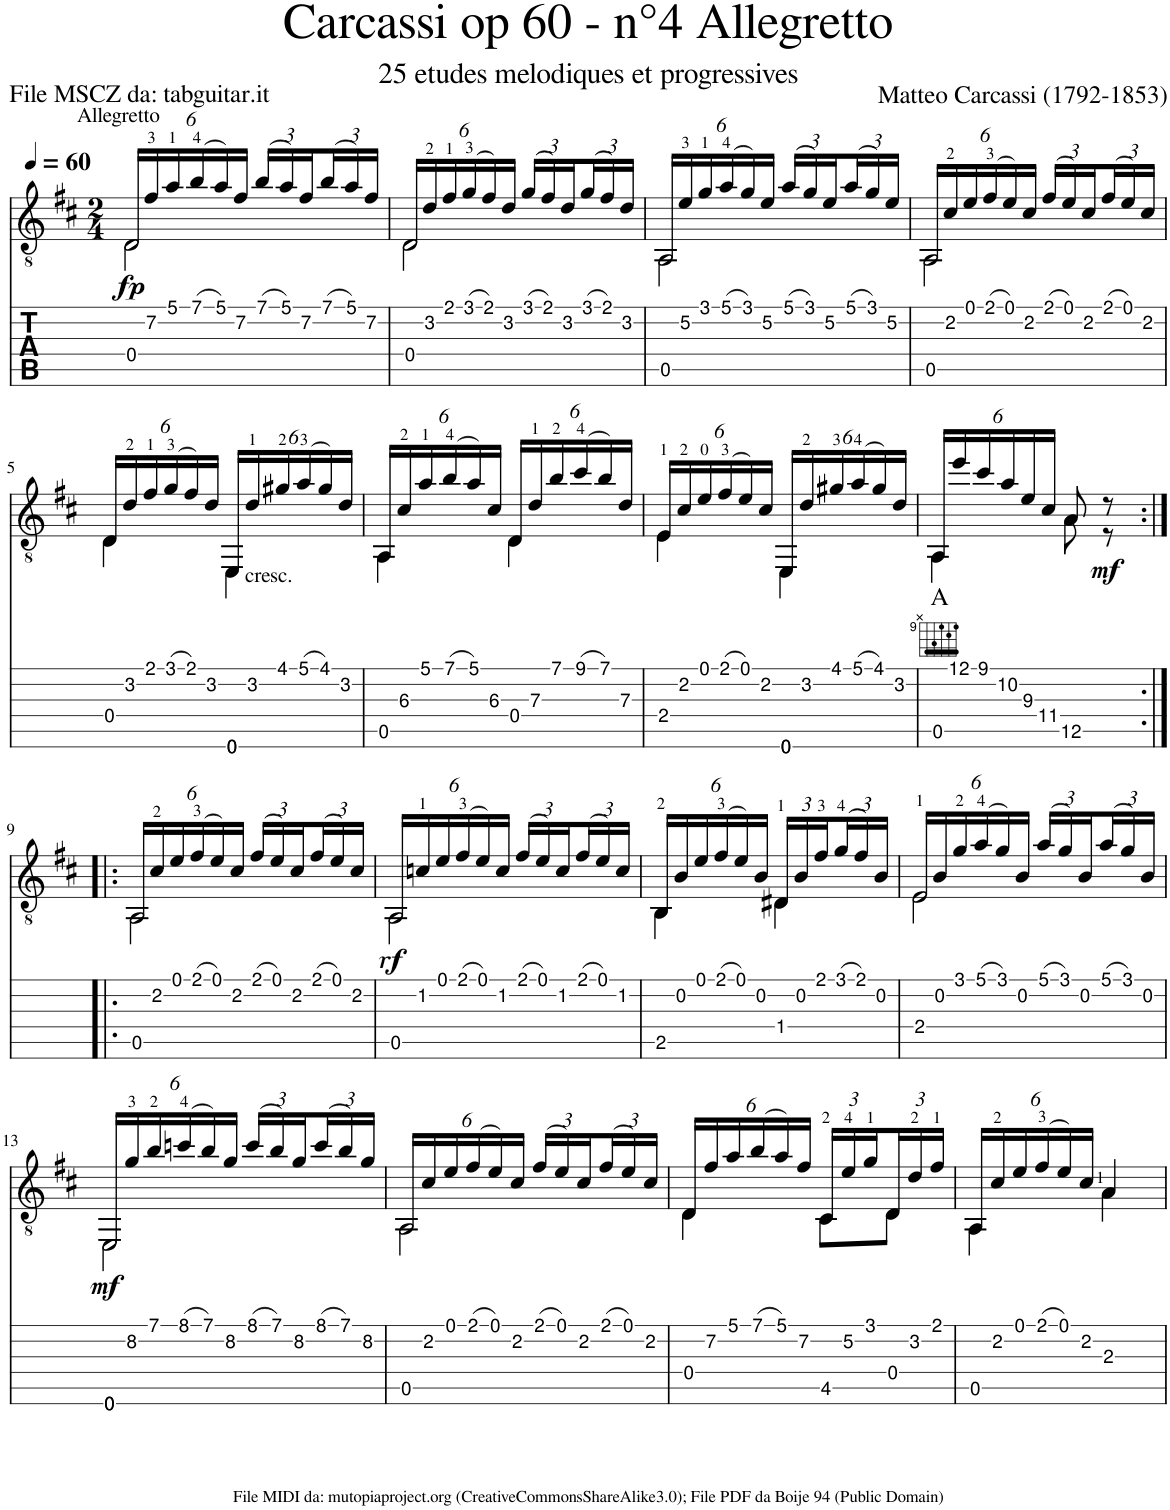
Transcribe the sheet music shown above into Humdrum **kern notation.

**kern	**kern	**dynam	**harte
*part1	*part1	*part1	*part1
*staff2	*staff1	*staff1/2	*
*I"Guitar	*	*	*
*I'Guit.	*	*	*
*stria6	*	*	*
*	*clefGv2	*	*
*k[f#c#]	*k[f#c#]	*	*
*M2/4	*M2/4	*	*
*MM60	*MM60	*	*
*Xbrackettup	*Xbrackettup	*	*
=1	=1	=1	=1
*^	*	*	*
!	!	!LO:TX:a:t=Allegretto	!	!
!	!	!LO:N:head=open	!LO:DY:b	!
*	*	*^	*	*
24DLL	2D	24D/LL	2D\	fp	.
24f#	.	24f#/	.	.	.
24aJ	.	24a/	.	.	.
24bL	.	(24b/	.	.	.
24a	.	24a/)	.	.	.
24f#JJ	.	24f#/JJ	.	.	.
24bLL	.	(24b/LL	.	.	.
24a	.	24a/)	.	.	.
24f#J	.	24f#/	.	.	.
24bL	.	(24b/	.	.	.
24a	.	24a/)	.	.	.
24f#JJ	.	24f#/JJ	.	.	.
=2	=2	=2	=2	=2	=2
!	!	!LO:N:head=open	!	!	!
24DLL	2D	24D/LL	2D\	.	.
24d	.	24d/	.	.	.
24f#J	.	24f#/	.	.	.
24gL	.	(24g/	.	.	.
24f#	.	24f#/)	.	.	.
24dJJ	.	24d/JJ	.	.	.
24gLL	.	(24g/LL	.	.	.
24f#	.	24f#/)	.	.	.
24dJ	.	24d/	.	.	.
24gL	.	(24g/	.	.	.
24f#	.	24f#/)	.	.	.
24dJJ	.	24d/JJ	.	.	.
=3	=3	=3	=3	=3	=3
!	!	!LO:N:head=open	!	!	!
24AALL	2AA	24AA/LL	2AA\	.	.
24e	.	24e/	.	.	.
24gJ	.	24g/	.	.	.
24aL	.	(24a/	.	.	.
24g	.	24g/)	.	.	.
24eJJ	.	24e/JJ	.	.	.
24aLL	.	(24a/LL	.	.	.
24g	.	24g/)	.	.	.
24eJ	.	24e/	.	.	.
24aL	.	(24a/	.	.	.
24g	.	24g/)	.	.	.
24eJJ	.	24e/JJ	.	.	.
=4	=4	=4	=4	=4	=4
!	!	!LO:N:head=open	!	!	!
24AALL	2AA	24AA/LL	2AA\	.	.
24c#	.	24c#/	.	.	.
24eJ	.	24e/	.	.	.
24f#L	.	(24f#/	.	.	.
24e	.	24e/)	.	.	.
24c#JJ	.	24c#/JJ	.	.	.
24f#LL	.	(24f#/LL	.	.	.
24e	.	24e/)	.	.	.
24c#J	.	24c#/	.	.	.
24f#L	.	(24f#/	.	.	.
24e	.	24e/)	.	.	.
24c#JJ	.	24c#/JJ	.	.	.
!!LO:LB:g=z	!!
=5	=5	=5	=5	=5	=5
24DLL	4D	24D/LL	4D\	.	.
24d	.	24d/	.	.	.
24f#J	.	24f#/	.	.	.
24gL	.	(24g/	.	.	.
24f#	.	24f#/)	.	.	.
24dJJ	.	24d/JJ	.	.	.
24EELL	4EE	24EE/LL	4EE\	.	.
!	!	!LO:TX:b:t=cresc.	!	!	!
24d	.	24d/	.	.	.
24g#J	.	24g#X/	.	.	.
24aL	.	(24a/	.	.	.
24g#	.	24g#/)	.	.	.
24dJJ	.	24d/JJ	.	.	.
=6	=6	=6	=6	=6	=6
24AALL	4AA	24AA/LL	4AA\	.	.
24c#	.	24c#/	.	.	.
24aJ	.	24a/	.	.	.
24bL	.	(24b/	.	.	.
24a	.	24a/)	.	.	.
24c#JJ	.	24c#/JJ	.	.	.
24DLL	4D	24D/LL	4D\	.	.
24d	.	24d/	.	.	.
24bJ	.	24b/	.	.	.
24cc#L	.	(24cc#/	.	.	.
24b	.	24b/)	.	.	.
24dJJ	.	24d/JJ	.	.	.
=7	=7	=7	=7	=7	=7
24ELL	4E	24E/LL	4E\	.	.
24c#	.	24c#/	.	.	.
24eJ	.	24e/	.	.	.
24f#L	.	(24f#/	.	.	.
24e	.	24e/)	.	.	.
24c#JJ	.	24c#/JJ	.	.	.
24EELL	4EE	24EE/LL	4EE\	.	.
24d	.	24d/	.	.	.
24g#J	.	24g#X/	.	.	.
24aL	.	(24a/	.	.	.
24g#	.	24g#/)	.	.	.
24dJJ	.	24d/JJ	.	.	.
=8	=8	=8	=8	=8	=8
24AALL	4AA	24AA/LL	4AA\	.	A:maj
24ee	.	24ee/	.	.	.
24cc#J	.	24cc#/	.	.	.
24aL	.	24a/	.	.	.
24e	.	24e/	.	.	.
24c#JJ	.	24c#/JJ	.	.	.
8A	8A	8A/	8A\	.	.
!	!	!	!	!LO:DY:b	!
8r	8r	8r	8r	mf	.
!!LO:LB:g=z	!!
=9:|!|:	=9:|!|:	=9:|!|:	=9:|!|:	=9:|!|:	=9:|!|:
!	!	!LO:N:head=open	!	!	!
24AALL	2AA	24AA/LL	2AA\	.	.
24c#	.	24c#/	.	.	.
24eJ	.	24e/	.	.	.
24f#L	.	(24f#/	.	.	.
24e	.	24e/)	.	.	.
24c#JJ	.	24c#/JJ	.	.	.
24f#LL	.	(24f#/LL	.	.	.
24e	.	24e/)	.	.	.
24c#J	.	24c#/	.	.	.
24f#L	.	(24f#/	.	.	.
24e	.	24e/)	.	.	.
24c#JJ	.	24c#/JJ	.	.	.
=10	=10	=10	=10	=10	=10
!	!	!LO:N:head=open	!	!LO:DY:b	!
24AALL	2AA	24AA/LL	2AA\	rf	.
24c	.	24cn/	.	.	.
24eJ	.	24e/	.	.	.
24f#L	.	(24f#/	.	.	.
24e	.	24e/)	.	.	.
24cJJ	.	24c/JJ	.	.	.
24f#LL	.	(24f#/LL	.	.	.
24e	.	24e/)	.	.	.
24cJ	.	24c/	.	.	.
24f#L	.	(24f#/	.	.	.
24e	.	24e/)	.	.	.
24cJJ	.	24c/JJ	.	.	.
=11	=11	=11	=11	=11	=11
24BBLL	4BB	24BB/LL	4BB\	.	.
24B	.	24B/	.	.	.
24eJ	.	24e/	.	.	.
24f#L	.	(24f#/	.	.	.
24e	.	24e/)	.	.	.
24BJJ	.	24B/JJ	.	.	.
24D#LL	4D#	24D#X/LL	4D#\	.	.
24B	.	24B/	.	.	.
24f#J	.	24f#/	.	.	.
24gL	.	(24g/	.	.	.
24f#	.	24f#/)	.	.	.
24BJJ	.	24B/JJ	.	.	.
=12	=12	=12	=12	=12	=12
!	!	!LO:N:head=open	!	!	!
24ELL	2E	24E/LL	2E\	.	.
24B	.	24B/	.	.	.
24gJ	.	24g/	.	.	.
24aL	.	(24a/	.	.	.
24g	.	24g/)	.	.	.
24BJJ	.	24B/JJ	.	.	.
24aLL	.	(24a/LL	.	.	.
24g	.	24g/)	.	.	.
24BJ	.	24B/	.	.	.
24aL	.	(24a/	.	.	.
24g	.	24g/)	.	.	.
24BJJ	.	24B/JJ	.	.	.
!!LO:LB:g=z	!!
=13	=13	=13	=13	=13	=13
!	!	!LO:N:head=open	!	!LO:DY:a=2	!
24EELL	2EE	24EE/LL	2EE\	mf	.
24g	.	24g/	.	.	.
24bJ	.	24b/	.	.	.
24ccL	.	(24ccn/	.	.	.
24b	.	24b/)	.	.	.
24gJJ	.	24g/JJ	.	.	.
24ccLL	.	(24cc/LL	.	.	.
24b	.	24b/)	.	.	.
24gJ	.	24g/	.	.	.
24ccL	.	(24cc/	.	.	.
24b	.	24b/)	.	.	.
24gJJ	.	24g/JJ	.	.	.
=14	=14	=14	=14	=14	=14
!	!	!LO:N:head=open	!	!	!
24AALL	2AA	24AA/LL	2AA\	.	.
24c#	.	24c#/	.	.	.
24eJ	.	24e/	.	.	.
24f#L	.	(24f#/	.	.	.
24e	.	24e/)	.	.	.
24c#JJ	.	24c#/JJ	.	.	.
24f#LL	.	(24f#/LL	.	.	.
24e	.	24e/)	.	.	.
24c#J	.	24c#/	.	.	.
24f#L	.	(24f#/	.	.	.
24e	.	24e/)	.	.	.
24c#JJ	.	24c#/JJ	.	.	.
=15	=15	=15	=15	=15	=15
24DLL	4D	24D/LL	4D\	.	.
24f#	.	24f#/	.	.	.
24aJ	.	24a/	.	.	.
24bL	.	(24b/	.	.	.
24a	.	24a/)	.	.	.
24f#JJ	.	24f#/JJ	.	.	.
24C#LL	8C#L	24C#/LL	8C#\L	.	.
24e	.	24e/	.	.	.
24gJ	.	24g/	.	.	.
24DL	8DJ	24D/	8D\J	.	.
24d	.	24d/	.	.	.
24f#JJ	.	24f#/JJ	.	.	.
=16	=16	=16	=16	=16	=16
24AALL	4AA	24AA/LL	4AA\	.	.
24c#	.	24c#/	.	.	.
24eJ	.	24e/	.	.	.
24f#L	.	(24f#/	.	.	.
24e	.	24e/)	.	.	.
24c#JJ	.	24c#/JJ	.	.	.
4A	4A	4A/	4A\	.	.
*v	*v	*	*	*	*
*	*v	*v	*	*
=	=	=	=
*-	*-	*-	*-
